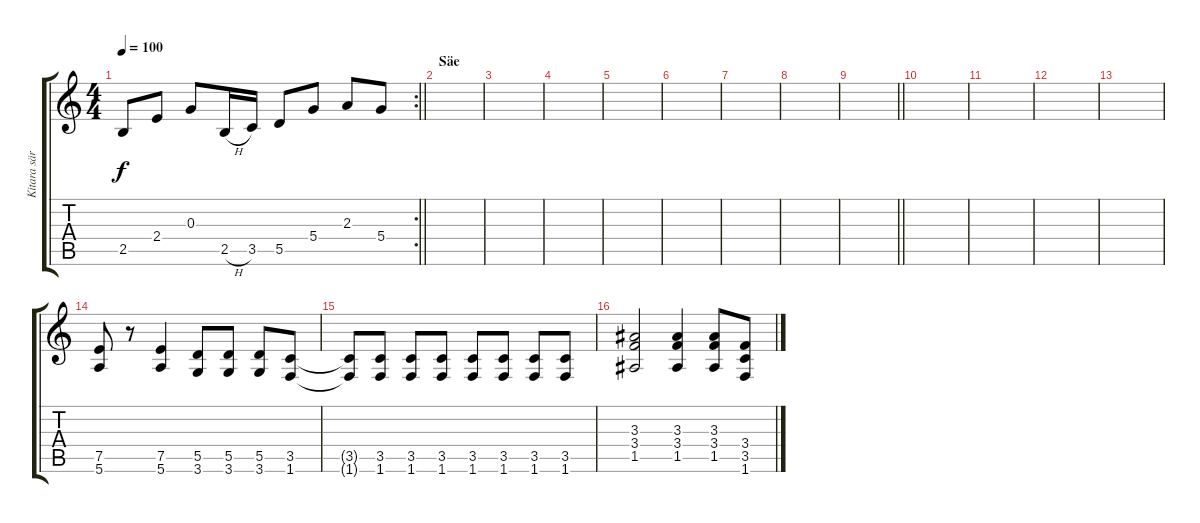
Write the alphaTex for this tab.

\track ("Kitara särö" "Kitara sär") {instrument overdrivenguitar}
\staff {score tabs}
\tuning (E4 B3 G3 D3 A2 E2) {hide}
\rc 2
\ts (4 4)
\tempo 100
\clef g2
\barLineRight lightlight
\ks c
2.5.8{dy f} 2.4.8 0.3.8 2.5{h}.16 3.5.16 5.5.8 5.4.8 2.3.8 5.4.8 |
\section ("" "Säe")
|
|
|
|
|
|
|
\barLineRight lightlight
|
|
|
|
|
(7.5 5.6).8 r.8 (7.5 5.6).4 (5.5 3.6).8 (5.5 3.6).8 (5.5 3.6).8 (3.5 1.6).8 |
(3.5{t} 1.6{t}).8 (3.5 1.6).8 (3.5 1.6).8 (3.5 1.6).8 (3.5 1.6).8 (3.5 1.6).8 (3.5 1.6).8 (3.5 1.6).8 |
(3.3 3.4 1.5).2 (3.3 3.4 1.5).4 (3.3 3.4 1.5).8 (3.4 3.5 1.6).8
